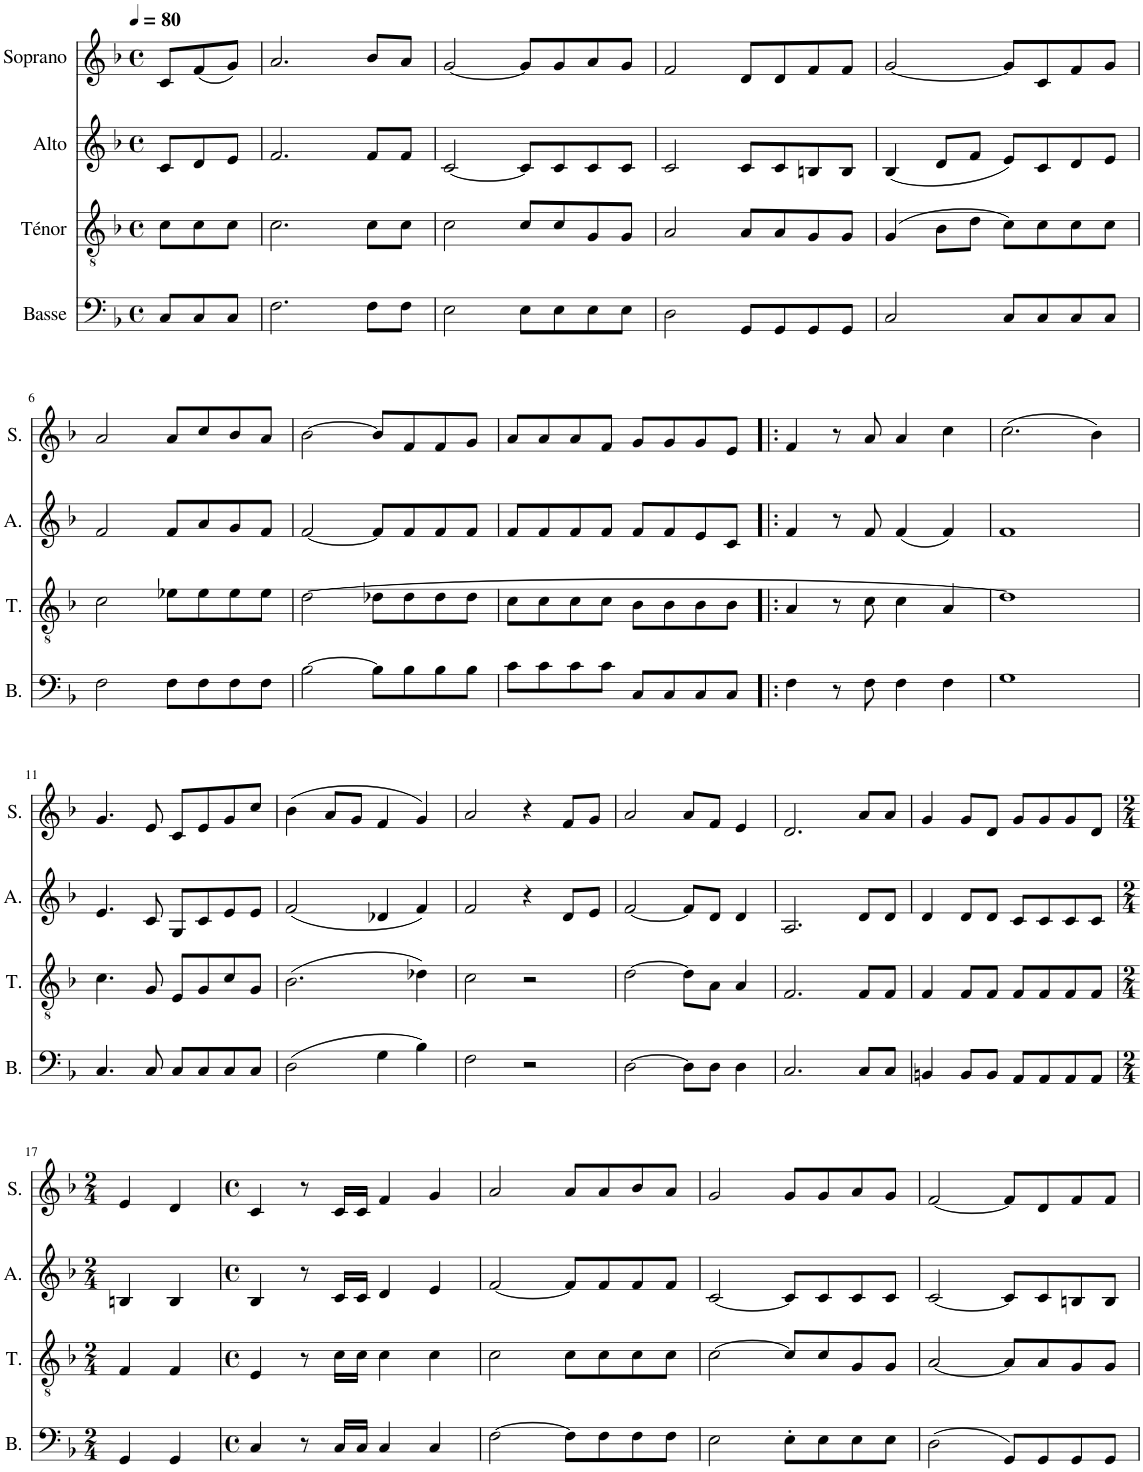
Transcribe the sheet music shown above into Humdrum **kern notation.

**kern	**kern	**kern	**kern
*part4	*part3	*part2	*part1
*staff4	*staff3	*staff2	*staff1
*I"Basse	*I"Ténor	*I"Alto	*I"Soprano
*I'B.	*I'T.	*I'A.	*I'S.
*clefF4	*clefGv2	*clefG2	*clefG2
*k[b-]	*k[b-]	*k[b-]	*k[b-]
*M4/4	*M4/4	*M4/4	*M4/4
*met(c)	*met(c)	*met(c)	*met(c)
*MM80	*MM80	*MM80	*MM80
=1	=1	=1	=1
8C/L	8c\L	8c/L	8c/L
8C/	8c\	8d/	(8f/
8C/J	8c\J	8e/J	8g/J)
=2	=2	=2	=2
2.F\	2.c\	2.f/	2.a/
8F\L	8c\L	8f/L	8b-/L
8F\J	8c\J	8f/J	8a/J
=3	=3	=3	=3
2E\	2c\	[2c/	[2g/
8E\L	8c/L	8c/L]	8g/L]
8E\	8c/	8c/	8g/
8E\	8G/	8c/	8a/
8E\J	8G/J	8c/J	8g/J
=4	=4	=4	=4
2D\	2A/	2c/	2f/
8GG/L	8A/L	8c/L	8d/L
8GG/	8A/	8c/	8d/
8GG/	8G/	8Bn/	8f/
8GG/J	8G/J	8B/J	8f/J
=5	=5	=5	=5
2C/	(4G/	(4B-/	[2g/
.	8B-\L	8d/L	.
.	8d\J	8f/J	.
8C/L	8c\L)	8e/L)	8g/L]
8C/	8c\	8c/	8c/
8C/	8c\	8d/	8f/
8C/J	8c\J	8e/J	8g/J
!!LO:LB:g=z
=6	=6	=6	=6
2F\	2c\	2f/	2a/
8F\L	8e-X\L	8f/L	8a/L
8F\	8e-\	8a/	8cc/
8F\	8e-\	8g/	8b-/
8F\J	8e-\J	8f/J	8a/J
=7	=7	=7	=7
[2B-\	[2d\	[2f/	[2b-\
8B-\L]	8d-X\L	8f/L]	8b-/L]
8B-\	8d-\	8f/	8f/
8B-\	8d-\	8f/	8f/
8B-\J	8d-\J	8f/J	8g/J
=8	=8	=8	=8
8c\L	8c\L	8f/L	8a/L
8c\	8c\	8f/	8a/
8c\	8c\	8f/	8a/
8c\J	8c\J	8f/J	8f/J
8C/L	8B-\L	8f/L	8g/L
8C/	8B-\	8f/	8g/
8C/	8B-\	8e/	8g/
8C/J	8B-\J	8c/J	8e/J
=9!|:	=9!|:	=9!|:	=9!|:
4F\	4A/	4f/	4f/
8r	8r	8r	8r
8F\	8c\	8f/	8a/
4F\	4c\	(4f/	4a/
4F\	4A/	4f/)	4cc\
=10	=10	=10	=10
1G	1d]	1f	(2.cc\
.	.	.	4b-\)
!!LO:LB:g=z
=11	=11	=11	=11
4.C/	4.c\	4.e/	4.g/
8C/	8G/	8c/	8e/
8C/L	8E/L	8G/L	8c/L
8C/	8G/	8c/	8e/
8C/	8c/	8e/	8g/
8C/J	8G/J	8e/J	8cc/J
=12	=12	=12	=12
(2D\	(2.B-\	(2f/	(4b-\
.	.	.	8a/L
.	.	.	8g/J
4G\	.	4d-X/	4f/
4B-\)	4d-X\)	4f/)	4g/)
=13	=13	=13	=13
2F\	2c\	2f/	2a/
2r	2r	4r	4r
.	.	8d/L	8f/L
.	.	8e/J	8g/J
=14	=14	=14	=14
[2D\	[2d\	[2f/	2a/
8D\L]	8d\L]	8f/L]	8a/L
8D\J	8A\J	8d/J	8f/J
4D\	4A/	4d/	4e/
=15	=15	=15	=15
2.C/	2.F/	2.A/	2.d/
8C/L	8F/L	8d/L	8a/L
8C/J	8F/J	8d/J	8a/J
=16	=16	=16	=16
4BBn/	4F/	4d/	4g/
8BB/L	8F/L	8d/L	8g/L
8BB/J	8F/J	8d/J	8d/J
8AA/L	8F/L	8c/L	8g/L
8AA/	8F/	8c/	8g/
8AA/	8F/	8c/	8g/
8AA/J	8F/J	8c/J	8d/J
!!LO:LB:g=z
=17	=17	=17	=17
*M2/4	*M2/4	*M2/4	*M2/4
4GG/	4F/	4Bn/	4e/
4GG/	4F/	4B/	4d/
=18	=18	=18	=18
*M4/4	*M4/4	*M4/4	*M4/4
*met(c)	*met(c)	*met(c)	*met(c)
4C/	4E/	4B-/	4c/
8r	8r	8r	8r
16C/LL	16c\LL	16c/LL	16c/LL
16C/JJ	16c\JJ	16c/JJ	16c/JJ
4C/	4c\	4d/	4f/
4C/	4c\	4e/	4g/
=19	=19	=19	=19
[2F\	2c\	[2f/	2a/
8F\L]	8c\L	8f/L]	8a/L
8F\	8c\	8f/	8a/
8F\	8c\	8f/	8b-/
8F\J	8c\J	8f/J	8a/J
=20	=20	=20	=20
2E\	[2c\	[2c/	2g/
8E'\L	8c/L]	8c/L]	8g/L
8E\	8c/	8c/	8g/
8E\	8G/	8c/	8a/
8E\J	8G/J	8c/J	8g/J
=21	=21	=21	=21
(2D\	[2A/	[2c/	[2f/
8GG/L)	8A/L]	8c/L]	8f/L]
8GG/	8A/	8c/	8d/
8GG/	8G/	8Bn/	8f/
8GG/J	8G/J	8B/J	8f/J
=	=	=	=
*-	*-	*-	*-
